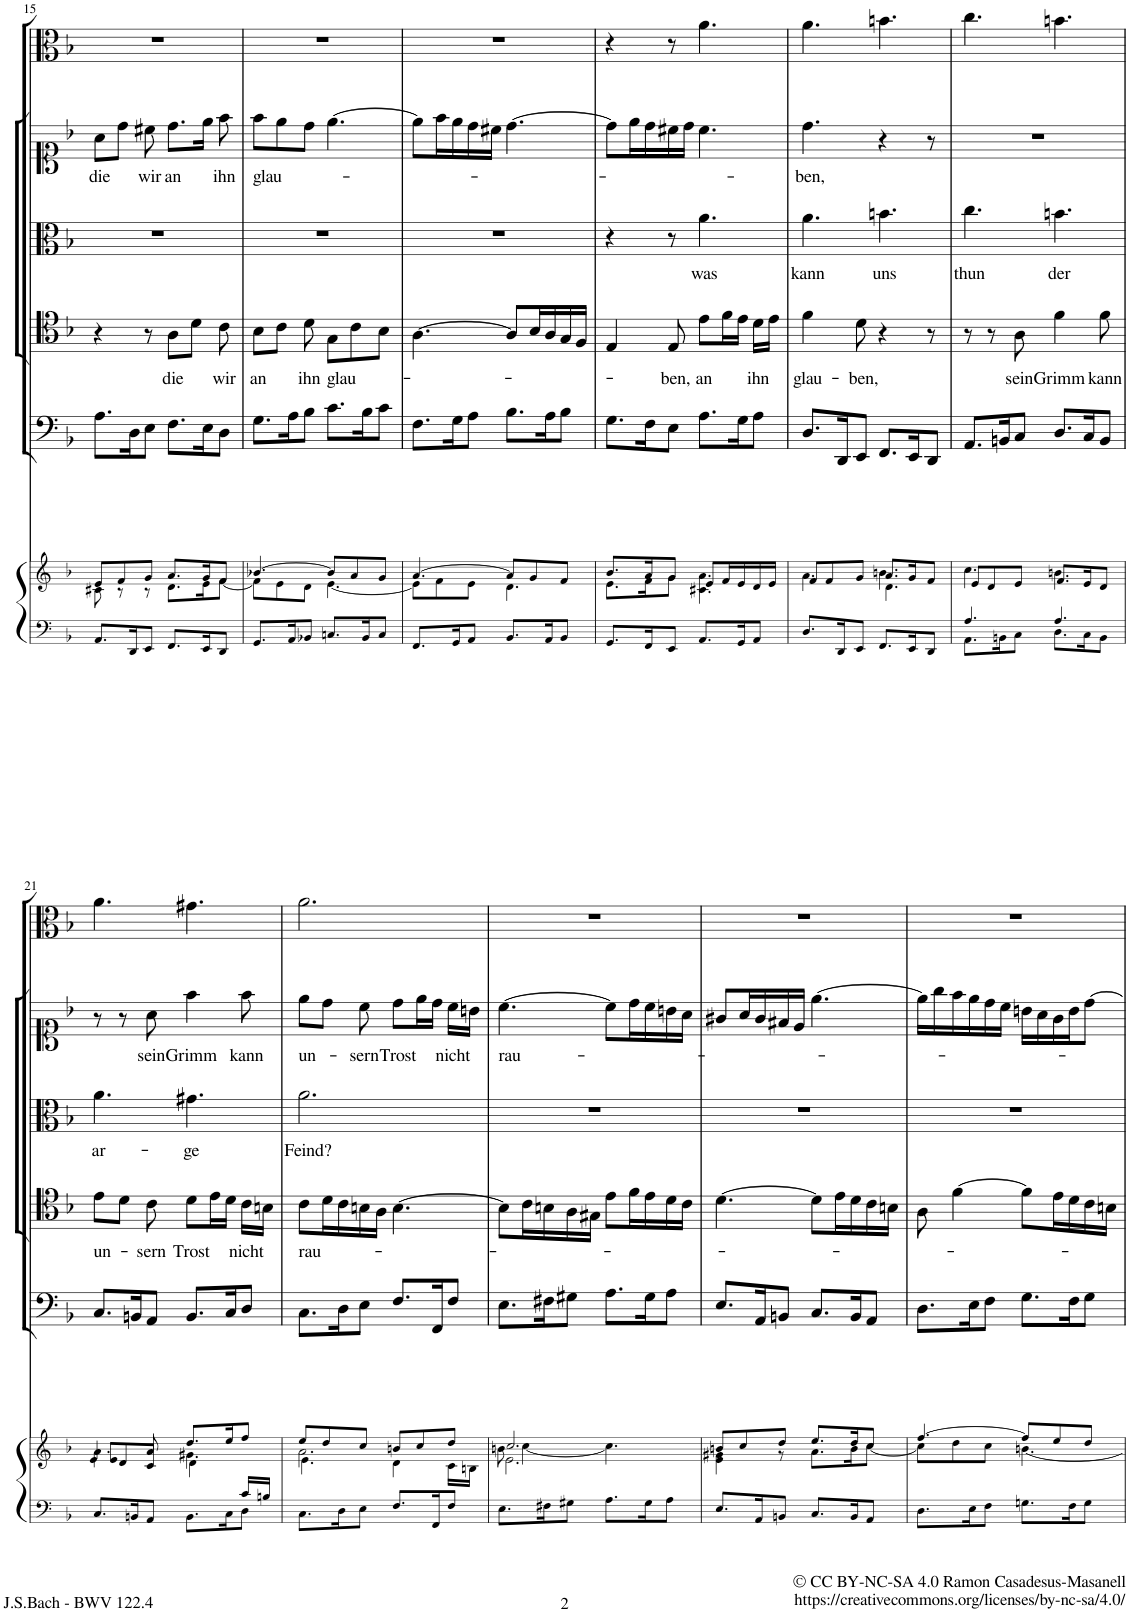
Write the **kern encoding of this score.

**kern	**kern	**kern	**kern	**text	**kern	**text	**kern	**text	**kern
*part6	*part6	*part5	*part4	*part4	*part3	*part3	*part2	*part2	*part1
*staff7	*staff6	*staff5	*staff4	*staff4	*staff3	*staff3	*staff2	*staff2	*staff1
*I"Piano reduction	*	*I"Continuo	*I"Tenore	*	*I"Alto	*	*I"Soprano	*	*I"Violino I, II, Viola
*I'Pno	*	*	*	*	*	*	*	*	*I'Vln
!!LO:PB:g=z
*clefF4	*clefG2	*clefF4	*clefC4	*	*clefC3	*	*clefC1	*	*clefC3
*k[b-]	*k[b-]	*k[b-]	*k[b-]	*	*k[b-]	*	*k[b-]	*	*k[b-]
*M6/8	*M6/8	*M6/8	*M6/8	*	*M6/8	*	*M6/8	*	*M6/8
=15	=15	=15	=15	=15	=15	=15	=15	=15	=15
*	*^	*	*	*	*	*	*	*	*
!	!	!	!	!	!	!	!	!	!LO:LY:b	!
8.AA/L	8e/L	8c#X\	8.A\L	4r	.	2.r	.	8a\L	die	2.r
.	8f/	8r	.	.	.	.	.	8dd\J	.	.
16DD/K	.	.	16D\K	.	.	.	.	.	.	.
!	!	!	!	!	!	!	!	!	!LO:LY:b	!
8EE/J	8g/J	8r	8E\J	8r	.	.	.	8cc#X\	wir	.
!	!	!	!	!	!LO:LY:b	!	!	!	!LO:LY:b	!
8.FF/L	8.a/L	8.d\L	8.F\L	8A\L	die	.	.	8.dd\L	an	.
.	.	.	.	8d\J	.	.	.	.	.	.
16EE/K	16g/K	16e\K	16E\K	.	.	.	.	16ee\Jk	.	.
!	!	!	!	!	!LO:LY:b	!	!	!	!LO:LY:b	!
8DD/J	8f/J	[8f\J	8D\J	8c\	wir	.	.	8ff\	ihn	.
=16	=16	=16	=16	=16	=16	=16	=16	=16	=16	=16
!	!	!	!	!	!LO:LY:b	!	!	!	!LO:LY:b	!
8.GG/L	[4.b-X/	8f\L]	8.G\L	8B-\L	an	2.r	.	8ff\L	glau-	2.r
.	.	8e\	.	8c\J	.	.	.	8ee\	.	.
16AA/K	.	.	16A\K	.	.	.	.	.	.	.
!	!	!	!	!	!LO:LY:b	!	!	!	!	!
8BB-X/J	.	8d\J	8B-\J	8d\	ihn	.	.	8dd\J	.	.
!	!	!	!	!	!LO:LY:b	!	!	!	!	!
8.Cn/L	8b-/L]	[4.e\	8.c\L	8G\L	glau-	.	.	[4.ee\	.	.
.	8a/	.	.	8c\	.	.	.	.	.	.
16BB-/K	.	.	16B-\K	.	.	.	.	.	.	.
8C/J	8g/J	.	8c\J	8B-\J	.	.	.	.	.	.
=17	=17	=17	=17	=17	=17	=17	=17	=17	=17	=17
8.FF/L	[4.a/	8e\L]	8.F\L	[4.A\	.	2.r	.	8ee\L]	.	2.r
.	.	8f\	.	.	.	.	.	16ff\L	.	.
16GG/K	.	.	16G\K	.	.	.	.	16ee\	.	.
8AA/J	.	8e\J	8A\J	.	.	.	.	16dd\	.	.
.	.	.	.	.	.	.	.	16cc#X\JJ	.	.
8.BB-/L	8a/L]	4.d\	8.B-\L	8A/L]	.	.	.	[4.dd\	.	.
.	8g/	.	.	16B-/L	.	.	.	.	.	.
16AA/K	.	.	16A\K	16A/	.	.	.	.	.	.
8BB-/J	8f/J	.	8B-\J	16G/	.	.	.	.	.	.
.	.	.	.	16F/JJ	.	.	.	.	.	.
=18	=18	=18	=18	=18	=18	=18	=18	=18	=18	=18
8.GG/L	8.b-/L	8.e\L	8.G\L	4E/	.	4r	.	8dd\L]	.	4r
.	.	.	.	.	.	.	.	16ee\L	.	.
16FF/K	16a/K	16f\K	16F\K	.	.	.	.	16dd\	.	.
!	!	!	!	!	!LO:LY:b	!	!	!	!	!
8EE/J	8g/J	8g\J	8E\J	8E/	-ben,	8r	.	16cc#X\	.	8r
.	.	.	.	.	.	.	.	16dd\JJ	.	.
!	!	!	!	!	!LO:LY:b	!	!LO:LY:b	!	!	!
8.AA/L	8e/L	4.c#X\ 4.a\	8.A\L	8e\L	an	4.a\	was	4.cc#\	.	4.a\
.	16f/L	.	.	16f\L	.	.	.	.	.	.
16GG/K	16e/	.	16G\K	16e\JJ	.	.	.	.	.	.
!	!	!	!	!	!LO:LY:b	!	!	!	!	!
8AA/J	16d/	.	8A\J	16d\LL	ihn	.	.	.	.	.
.	16e/JJ	.	.	16e\JJ	.	.	.	.	.	.
=19	=19	=19	=19	=19	=19	=19	=19	=19	=19	=19
*	*	*^	*	*	*	*	*	*	*	*
!	!	!	!	!	!	!LO:LY:b	!	!LO:LY:b	!	!LO:LY:b	!
8.D/L	8f/L	4.a\	4.ryy	8.D/L	4f\	glau-	4.a\	kann	4.dd\	-ben,	4.a\
.	8f/	.	.	.	.	.	.	.	.	.	.
16DD/K	.	.	.	16DD/K	.	.	.	.	.	.	.
!	!	!	!	!	!	!LO:LY:b	!	!	!	!	!
8EE/J	8g/J	.	.	8EE/J	8d\	-ben,	.	.	.	.	.
!	!	!	!	!	!	!	!	!LO:LY:b	!	!	!
8.FF/L	8.a/L	4.d\	4.bn\	8.FF/L	4r	.	4.bn\	uns	4r	.	4.bn\
16EE/K	16g/K	.	.	16EE/K	.	.	.	.	.	.	.
8DD/J	8f/J	.	.	8DD/J	8r	.	.	.	8r	.	.
*	*	*v	*v	*	*	*	*	*	*	*	*
=20	=20	=20	=20	=20	=20	=20	=20	=20	=20	=20
*^	*	*	*	*	*	*	*	*	*	*
!	!	!	!	!	!	!	!	!LO:LY:b	!	!	!
4.A/	8.AA\L	8e/L	4.cc\	8.AA/L	8r	.	4.cc\	thun	2.r	.	4.cc\
.	.	8d/	.	.	8r	.	.	.	.	.	.
.	16BBn\K	.	.	16BBn/K	.	.	.	.	.	.	.
!	!	!	!	!	!	!LO:LY:b	!	!	!	!	!
.	8C\J	8e/J	.	8C/J	8A\	sein	.	.	.	.	.
!	!	!	!	!	!	!LO:LY:b	!	!LO:LY:b	!	!	!
4.A/	8.D\L	8.f/L	4.bn\	8.D/L	4f\	Grimm	4.bn\	der	.	.	4.bn\
.	16C\K	16e/K	.	16C/K	.	.	.	.	.	.	.
!	!	!	!	!	!	!LO:LY:b	!	!	!	!	!
.	8BB\J	8d/J	.	8BB/J	8f\	kann	.	.	.	.	.
!!LO:LB:g=z
=21	=21	=21	=21	=21	=21	=21	=21	=21	=21	=21	=21
*	*	*	*^	*	*	*	*	*	*	*	*
!	!	!	!	!	!	!	!LO:LY:b	!	!LO:LY:b	!	!	!
8ryy	8.C/L	4e/	4.a\	8e/L	8.C/L	8e\L	un-	4.a\	ar-	8r	.	4.a\
.	.	.	.	8d/	.	8d\J	.	.	.	8r	.	.
.	16BBn/K	.	.	.	16BBn/K	.	.	.	.	.	.	.
!	!	!	!	!	!	!	!LO:LY:b	!	!	!	!LO:LY:b	!
.	8AA/J	8a/	.	8c/J	8AA/J	8c\	-sern	.	.	8a\	sein	.
!	!	!	!	!	!	!	!LO:LY:b	!	!LO:LY:b	!	!LO:LY:b	!
.	8.BB\L	8.dd/L	4.g#X\	4d\	8.BB/L	8d\L	Trost	4.g#X\	-ge	4ff\	Grimm	4.g#X\
.	.	.	.	.	.	16e\L	.	.	.	.	.	.
.	16C\K	16ee/K	.	.	16C/K	16d\JJ	.	.	.	.	.	.
!	!	!	!	!	!	!	!LO:LY:b	!	!	!	!LO:LY:b	!
16c/LL	8D\J	8ff/J	.	8ryy	8D/J	16c\LL	nicht	.	.	8ff\	kann	.
16Bn/JJ	.	.	.	.	.	16Bn\JJ	.	.	.	.	.	.
*v	*v	*	*	*	*	*	*	*	*	*	*	*
=22	=22	=22	=22	=22	=22	=22	=22	=22	=22	=22	=22
!	!	!	!	!	!	!LO:LY:b	!	!LO:LY:b	!	!LO:LY:b	!
8.C\L	8ee/L	4.e\	2.a\	8.C\L	8c\L	rau-	2.a\	Feind?	8ee\L	un-	2.a\
.	8dd/	.	.	.	16d\L	.	.	.	8dd\J	.	.
16D\K	.	.	.	16D\K	16c\	.	.	.	.	.	.
!	!	!	!	!	!	!	!	!	!	!LO:LY:b	!
8E\J	8cc/J	.	.	8E\J	16Bn\	.	.	.	8cc\	-sern	.
.	.	.	.	.	16A\JJ	.	.	.	.	.	.
!	!	!	!	!	!	!	!	!	!	!LO:LY:b	!
8.F/L	8bn/L	4d\	.	8.F/L	[4.B\	.	.	.	8dd\L	Trost	.
.	8cc/	.	.	.	.	.	.	.	16ee\L	.	.
16FF/K	.	.	.	16FF/K	.	.	.	.	16dd\JJ	.	.
!	!	!	!	!	!	!	!	!	!	!LO:LY:b	!
8F/J	8dd/J	16c\LL	.	8F/J	.	.	.	.	16cc\LL	nicht	.
.	.	16Bn\JJ	.	.	.	.	.	.	16bn\JJ	.	.
=23	=23	=23	=23	=23	=23	=23	=23	=23	=23	=23	=23
!	!	!	!	!	!	!	!	!	!	!LO:LY:b	!
8.E\L	2.cc/	2.e\	8bn\	8.E\L	8B\L]	.	2.r	.	[4.cc\	rau-	2.r
.	.	.	[4cc\	.	16c\L	.	.	.	.	.	.
16F#X\K	.	.	.	16F#X\K	16Bn\	.	.	.	.	.	.
8G#X\J	.	.	.	8G#X\J	16A\	.	.	.	.	.	.
.	.	.	.	.	16G#X\JJ	.	.	.	.	.	.
8.A\L	.	.	4.cc\]	8.A\L	8e\L	.	.	.	8cc\L]	.	.
.	.	.	.	.	16f\L	.	.	.	16dd\L	.	.
16G#\K	.	.	.	16G#\K	16e\	.	.	.	16cc\	.	.
8A\J	.	.	.	8A\J	16d\	.	.	.	16bn\	.	.
.	.	.	.	.	16c\JJ	.	.	.	16a\JJ	.	.
*	*	*v	*v	*	*	*	*	*	*	*	*
=24	=24	=24	=24	=24	=24	=24	=24	=24	=24	=24
8.E/L	8bn/L	4e\ 4g#X\	8.E/L	[4.d\	.	2.r	.	8g#X/L	.	2.r
.	8cc/	.	.	.	.	.	.	16a/L	.	.
16AA/K	.	.	16AA/K	.	.	.	.	16g#/	.	.
8BBn/J	8dd/J	8r	8BBn/J	.	.	.	.	16f#X/	.	.
.	.	.	.	.	.	.	.	16e/JJ	.	.
8.C/L	8.ee/L	8.a\L	8.C/L	8d\L]	.	.	.	[4.ee\	.	.
.	.	.	.	16e\L	.	.	.	.	.	.
16BB/K	16dd/K	16b\K	16BB/K	16d\	.	.	.	.	.	.
8AA/J	8cc/J	[8cc\J	8AA/J	16c\	.	.	.	.	.	.
.	.	.	.	16Bn\JJ	.	.	.	.	.	.
=25	=25	=25	=25	=25	=25	=25	=25	=25	=25	=25
8.D\L	[4.ff/	8cc\L]	8.D\L	8A\	.	2.r	.	16ee\LL]	.	2.r
.	.	.	.	.	.	.	.	16gg\	.	.
.	.	8dd\	.	[4f\	.	.	.	16ff\	.	.
16E\K	.	.	16E\K	.	.	.	.	16ee\	.	.
8F\J	.	8cc\J	8F\J	.	.	.	.	16dd\	.	.
.	.	.	.	.	.	.	.	16cc\JJ	.	.
8.Gn\L	8ff/L]	[4.bn\	8.G\L	8f\L]	.	.	.	16bn\LL	.	.
.	.	.	.	.	.	.	.	16a\	.	.
.	8ee/	.	.	16e\L	.	.	.	16g\	.	.
16F\K	.	.	16F\K	16d\	.	.	.	16b\J	.	.
8G\J	8dd/J	.	8G\J	16c\	.	.	.	[8dd\J	.	.
.	.	.	.	16Bn\JJ	.	.	.	.	.	.
*	*v	*v	*	*	*	*	*	*	*	*
=	=	=	=	=	=	=	=	=	=
*-	*-	*-	*-	*-	*-	*-	*-	*-	*-
